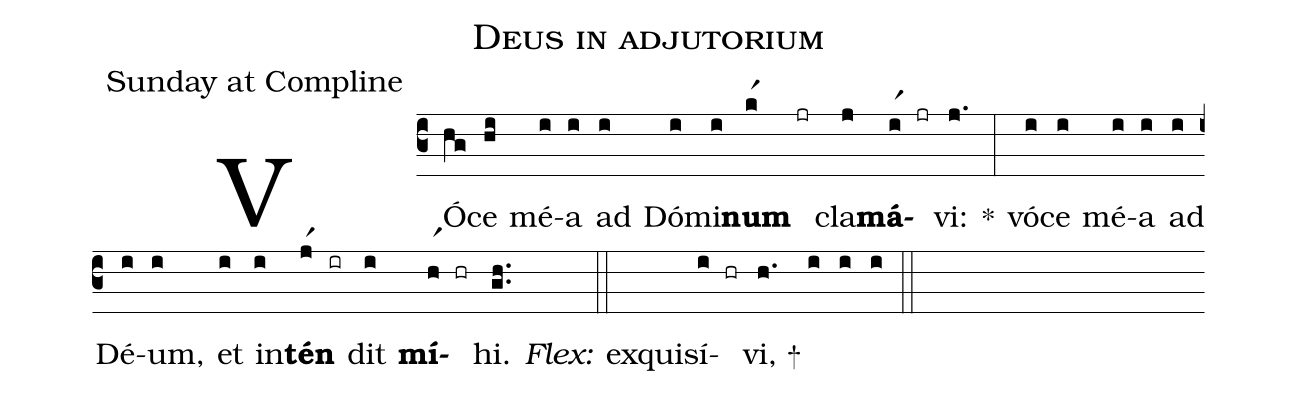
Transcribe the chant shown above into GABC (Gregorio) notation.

name:Deus in adjutorium;
office-part:Sunday at Compline;
%%
(c3) VÓ(hg)ce(hi) mé(i)a(i) ad(i) Dó(i)mi(i)<b>num</b>(kr1) (jr)
    cla(j)<b>má</b>(ir1)(jr)vi:(j.) *(:)
vó(i)ce(i) mé(i)a(i) ad(i) Dé(i)um,(i) et(i) in(i)<b>tén</b>(jr1)(ir)dit(i)
    <b>mí</b>(hr1)(hr)hi.(g.h.) (::)
<i>Flex:</i> exquis{í}(i)(hr)v{i}, +(h.) (i) (i) (i) (::)
